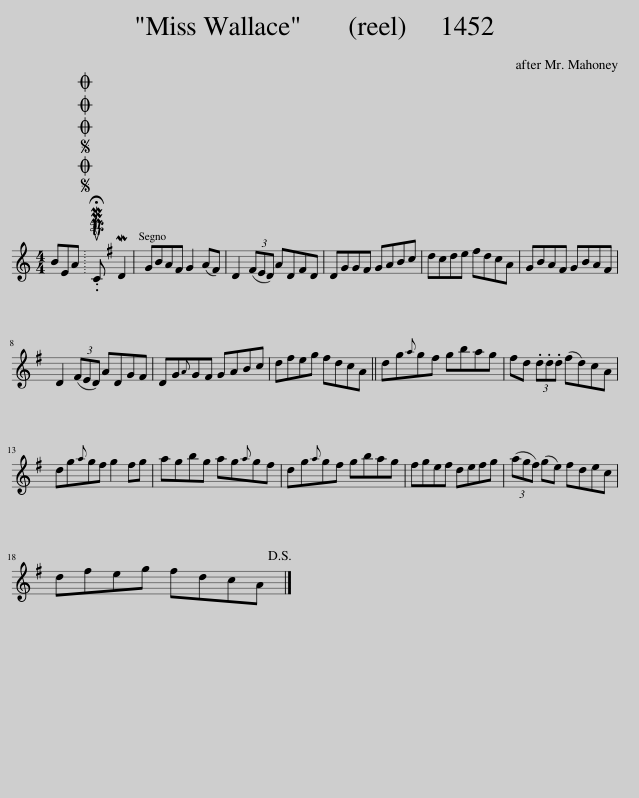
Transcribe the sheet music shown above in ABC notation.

X:1
L:1/8
M:4/4
I:linebreak $
K:C
V:1 treble
V:1
 BEA |SOSOOO .!fermata!PMTuC MD2 | GBA^F G2 (AF) | D2 (3(^FED) ADFD | DGG^F GABc | %5
 dcde ^fdcA | GBA^F GBAF |$ D2 (3(^FED) ADGF | DG{A}G^F GABc | d^feg fdcA || %10
 dg{a}g^f gbag | ^fd (3.d.d.d (fd)cA |$ dg{a}g^f g2 fg | agbg ag{a}g^f | dg{a}g^f gbag | %15
 ^fgef defg | (3(ag^f) (ge) fdec |$ d^feg fdcA!D.S.! |] %18
